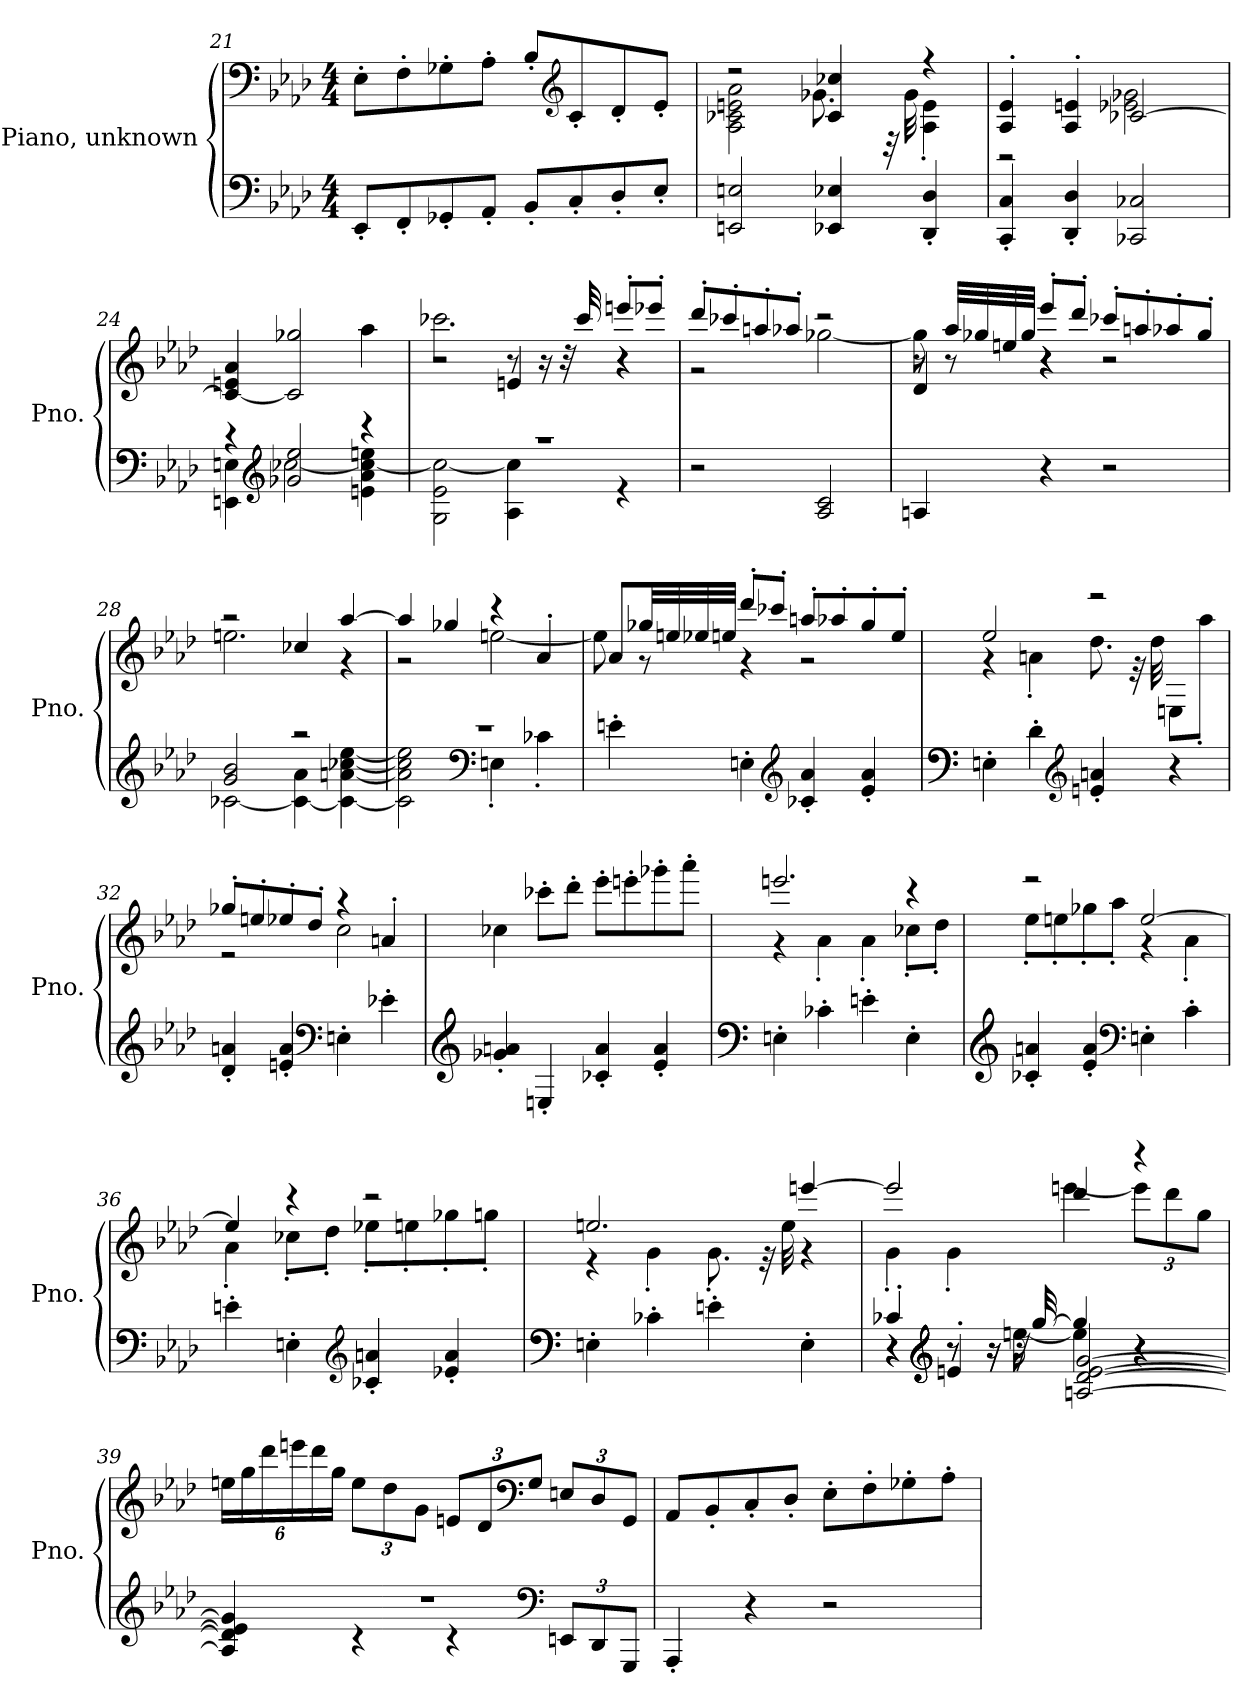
**kern	**kern
*part1	*part1
*staff2	*staff1
*I"Piano, unknown	*
*I'Pno.	*
*clefF4	*clefF4
*k[b-e-a-d-]	*k[b-e-a-d-]
*M4/4	*M4/4
=21	=21
8EE-'/L	8E-'\L
8FF'/	8F'\
8GG-X'/	8G-X'\
8AA-'/J	8A-'\J
8BB-'/L	8B-'/L
*	*clefG2
8C'/	8c'/
8D-'/	8d-'/
8E-'/J	8e-'/J
=22	=22
*	*^
2EEn/ 2En/	2r	2A-\ 2c-X\ 2en\ 2a-\
4EE-X/ 4E-X/	4c-/ 4cc-X/	8.g-X\
.	.	32r
.	.	32g-\
4DD-/' 4D-/'	4r	4A-\' 4e\'
!!LO:PB:g=z	!!
=23	=23	=23
4CC/' 4C/'	4A-/' 4e-/'	2r
4DD-/' 4D-/'	4A-/' 4en/'	.
2CC-X/ 2C-X/	[2c-X/	2e-X\ 2g-X\
*	*v	*v
=24	=24
*^	*
4r	4EEn\ 4En\	4c-/_ 4en/ 4a-/
*clefG2	*	*
2g-X/ 2ee-/	[2cc-X\	2c-/] 2gg-X/
4r	4en\ 4a-\ 4cc-\_ 4een\	4aa-\
=25	=25	=25
*	*	*^
*	*	*	*^
1r	2G\ 2e-\ 2cc-\_	2r	2.ccc-X\	2r
.	4A-\ 4cc-\]	8r	.	4en/
.	.	16r	.	.
.	.	32r	.	.
.	.	32ccc-/	.	.
.	4r	8eeen'/L	4r	4r
.	.	8eee-X'/J	.	.
*v	*v	*	*	*
*	*	*v	*v
=26	=26	=26
2r	8ddd-'/L	2r
.	8ccc-X'/	.
.	8aan'/	.
.	8aa-X'/J	.
2A-/ 2c/	2r	[2gg-X\
!!LO:LB:g=z
=27	=27	=27
*	*	*^
4An/	8r	8gg-\]	4d-/
.	32aa-/LLL	8r	.
.	32gg-X/	.	.
.	32een/	.	.
.	32gg-/JJJ	.	.
4r	8eee-'/L	4r	4r
.	8ddd-'/J	.	.
2r	8ccc-X'/L	2r	2r
.	8aan'/	.	.
.	8aa-X'/	.	.
.	8gg-'/J	.	.
*	*	*v	*v
=28	=28	=28
*^	*	*
2g/ 2b-/	[2c-X\	2r	2.een\
2r	4c-\_ 4a-\	4cc-X/	.
.	4c-\_ [4an\ [4cc-X\ [4ee-\	[4aa-/	4r
=29	=29	=29	=29
1r	2c-\] 2a\] 2cc-\] 2ee-\]	4aa-/]	2r
.	.	4gg-X/	.
*clefF4	*	*	*
.	4En'\	4r	[2een\
.	4c-X'\	4a-'/	.
*v	*v	*	*
!!LO:LB:g=z	!!
=30	=30	=30
4en'\	8a-/L	8ee\]
.	32gg-X/LL	8r
.	32een/	.
.	32ee-X/	.
.	32een/JJJ	.
4En'\	8ddd-'/L	4r
.	8ccc-X'/J	.
*clefG2	*	*
4c-X/' 4a-/'	8aan'/L	2r
.	8aa-X'/	.
4e/' 4a-/'	8gg-'/	.
.	8ee'/J	.
=31	=31	=31
*clefF4	*	*
4En'\	2ee-/	4r
4d-'\	.	4an'\
*clefG2	*	*
4en/' 4an/'	2r	8.dd-\
.	.	32r
.	.	32dd-\
4r	.	8En\L
.	.	8aa-'\J
!!LO:LB:g=z	!!
=32	=32	=32
4d-/' 4an/'	8gg-X'/L	2r
.	8een'/	.
4en/' 4a/'	8ee-X'/	.
.	8dd-'/J	.
*clefF4	*	*
4En'\	4r	2cc\
4e-X'\	4an'/	.
*	*v	*v
=33	=33
*clefG2	*
4g-X/' 4an/'	4cc-X\
4En'/	8ccc-X'\L
.	8ddd-'\J
4c-X/' 4a/'	8eee-'\L
.	8eeen'\
4e-/' 4a/'	8ggg-X'\
.	8aaa-'\J
=34	=34
*clefF4	*
*	*^
4En'\	2.eeen/	4r
4c-X'\	.	4a-'\
4en'\	.	4a-'\
4E'\	4r	8cc-X'\L
.	.	8dd-'\J
!!LO:LB:g=z	!!
=35	=35	=35
*clefG2	*	*
4c-X/' 4an/'	2r	8ee-'\L
.	.	8een'\
4e-/' 4a/'	.	8gg-X'\
.	.	8aa-'\J
*clefF4	*	*
4En'\	[2ee/	4r
4c-'\	.	4a-'\
=36	=36	=36
4en'\	4ee/]	4a-'\
4En'\	4r	8cc-X'\L
.	.	8dd-'\J
*clefG2	*	*
4c-X/' 4an/'	2r	8ee-X'\L
.	.	8een'\
4e-X/' 4a/'	.	8gg-X'\
.	.	8ggn'\J
=37	=37	=37
*clefF4	*	*
4En'\	2.een/	4r
4c-X'\	.	4g'\
4en'\	.	8.g'\
.	.	32r
.	.	32ee\
4E'\	[4eeen/	4r
!!LO:LB:g=z	!!
=38	=38	=38
*^	*	*
*	*^	*	*
4r	4r	4c-X'/	2eee/]	4g'\
*clefG2	*	*	*	*
8r	8r	4en'/	.	4g'\
16r	16r	.	.	.
32r	[16een\	.	.	.
[32gg/	.	.	.	.
4gg/]	4ee\]	[2An/ [2d-/ [2e/ [2g/	4ddd-/	[4eeen\
*	*	*	*	*Xbrackettup
4r	4r	.	4r	12eee\L]
.	.	.	.	12ddd-\
.	.	.	.	12gg\J
*	*v	*v	*	*
*	*	*v	*v
=39	=39	=39
1r	4A/] 4d-/] 4e/] 4g/]	24een\LL
.	.	24gg\
.	.	24ddd-\
.	.	24eeen\
.	.	24ddd-\
.	.	24gg\JJ
.	4r	12ee\L
.	.	12dd-\
.	.	12g\J
.	4r	12en/L
.	.	12d-/
*	*	*clefF4
.	.	12G/J
*clefF4	*	*
*	*Xbrackettup	*
.	12EEn/L	12En/L
.	12DD-/	12D-/
.	12GGG/J	12GG/J
*v	*v	*
!!LO:PB:g=z
=40	=40
4AAA-'/	8AA-/L
.	8BB-'/
4r	8C'/
.	8D-'/J
2r	8E-'\L
.	8F'\
.	8G-X'\
.	8A-'\J
=	=
*-	*-
